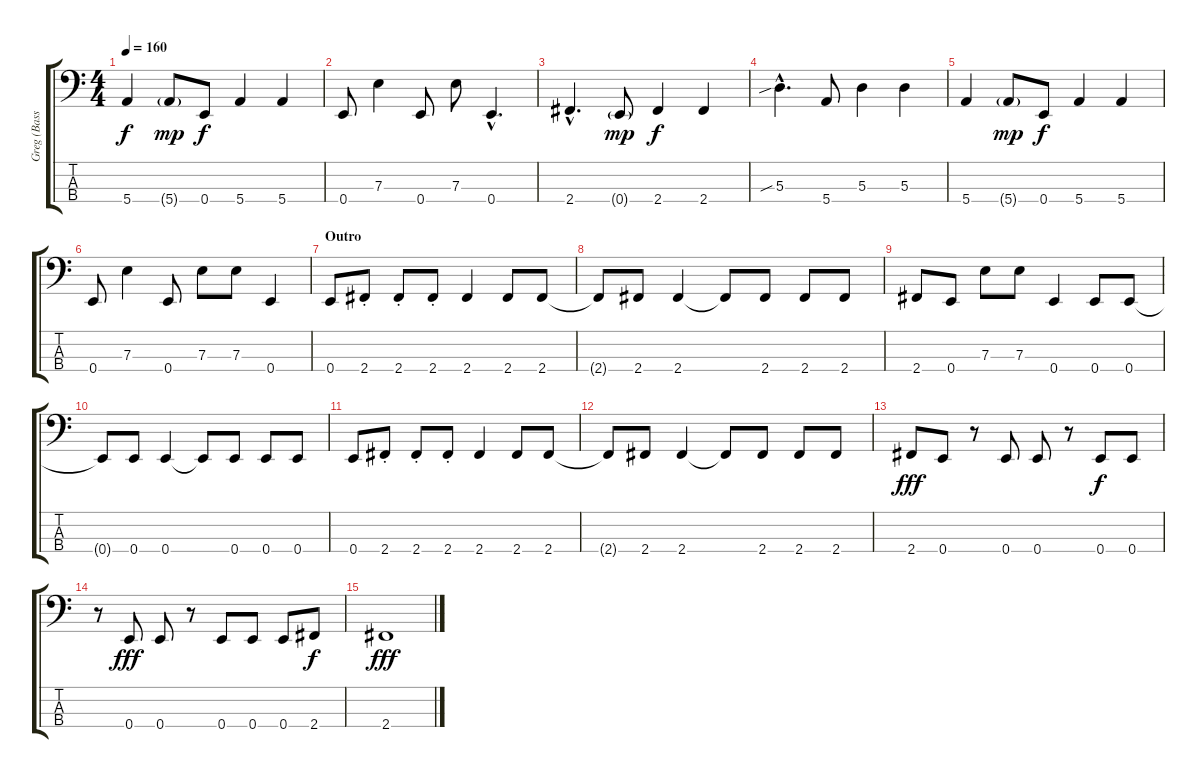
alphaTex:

\track ("Greg (Bass)" "Greg (Bass") {instrument electricbasspick}
\staff {score tabs}
\tuning (G2 D2 A1 E1) {hide}
\ts (4 4)
\tempo 160
\clef f4
\ks c
5.4.4{dy f} 5.4{g}.8{dy mp} 0.4.8{dy f} 5.4.4 5.4.4 |
0.4.8 7.3.4 0.4.8 7.3.8 0.4{hac}.4{d} |
2.4{hac}.4{d} 0.4{g}.8{dy mp} 2.4.4{dy f} 2.4.4 |
5.3{sib hac}.4{d} 5.4.8 5.3.4 5.3.4 |
5.4.4 5.4{g}.8{dy mp} 0.4.8{dy f} 5.4.4 5.4.4 |
0.4.8 7.3.4 0.4.8 7.3.8 7.3.8 0.4.4 |
\section ("" "Outro")
0.4.8 2.4{st}.8 2.4{st}.8 2.4{st}.8 2.4.4 2.4.8 2.4.8 |
2.4{t}.8 2.4.8 2.4.4 2.4{t}.8 2.4.8 2.4.8 2.4.8 |
2.4.8 0.4.8 7.3.8 7.3.8 0.4.4 0.4.8 0.4.8 |
0.4{t}.8 0.4.8 0.4.4 0.4{t}.8 0.4.8 0.4.8 0.4.8 |
0.4.8 2.4{st}.8 2.4{st}.8 2.4{st}.8 2.4.4 2.4.8 2.4.8 |
2.4{t}.8 2.4.8 2.4.4 2.4{t}.8 2.4.8 2.4.8 2.4.8 |
2.4.8{dy fff} 0.4.8 r.8 0.4.8 0.4.8 r.8 0.4.8{dy f} 0.4.8 |
r.8 0.4.8{dy fff} 0.4.8 r.8 0.4.8 0.4.8 0.4.8 2.4.8{dy f} |
2.4.1{dy fff}
